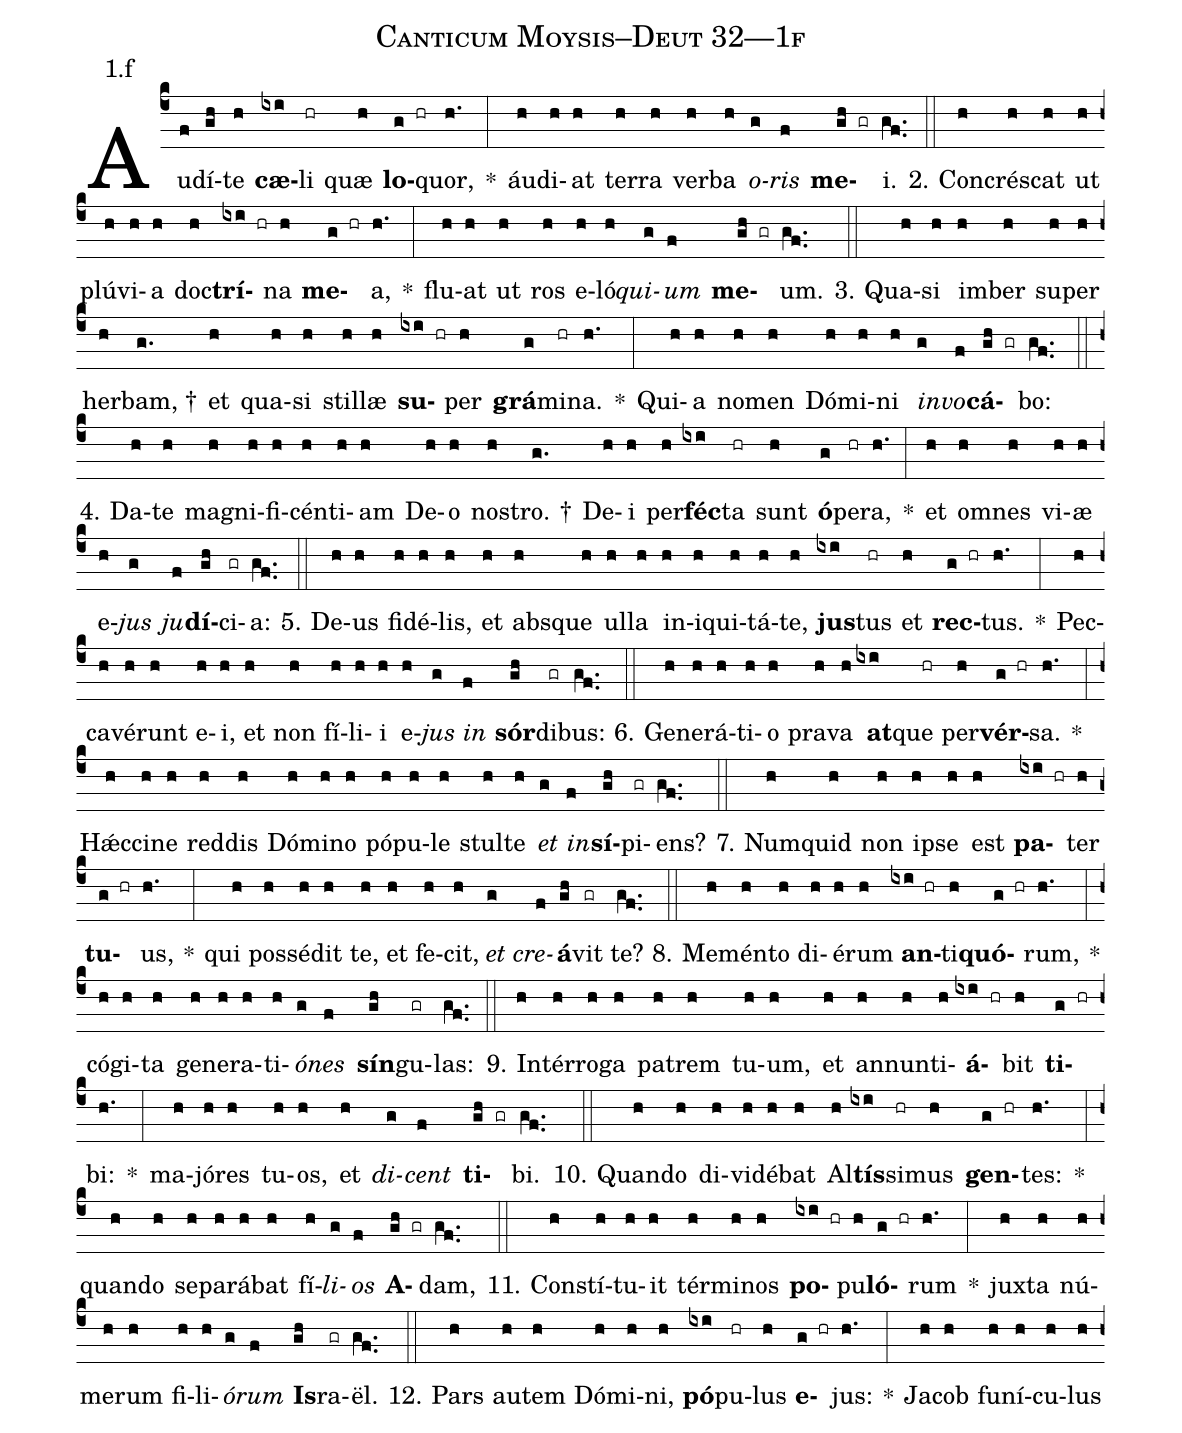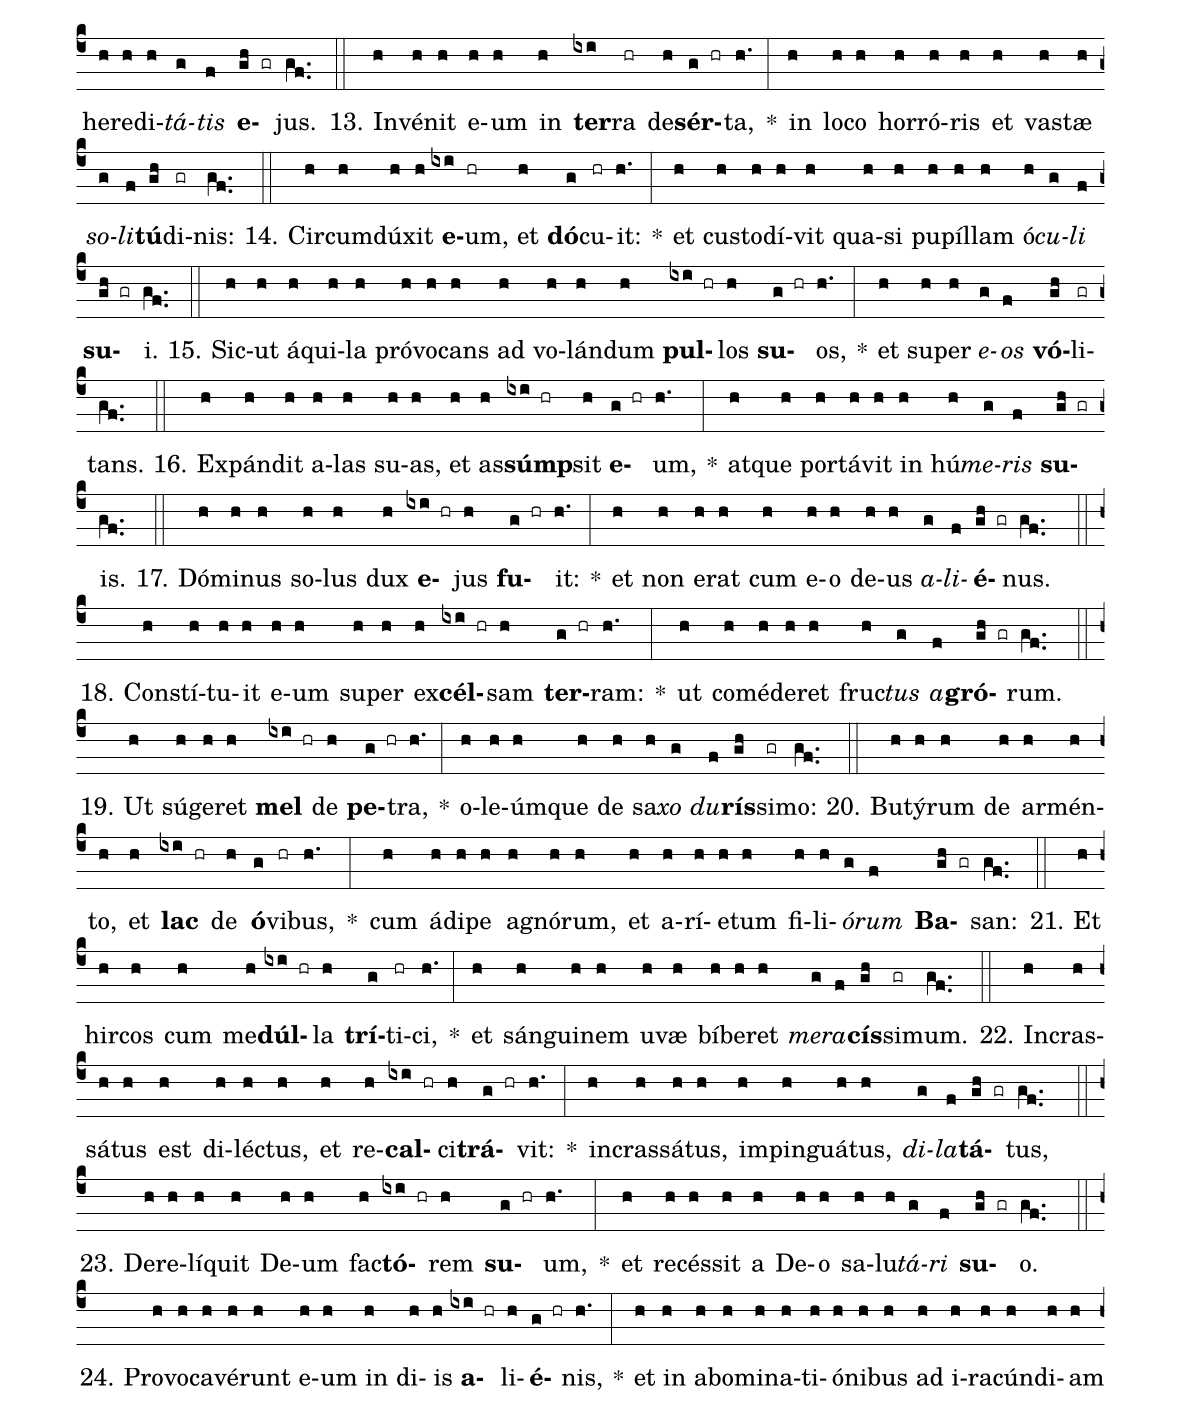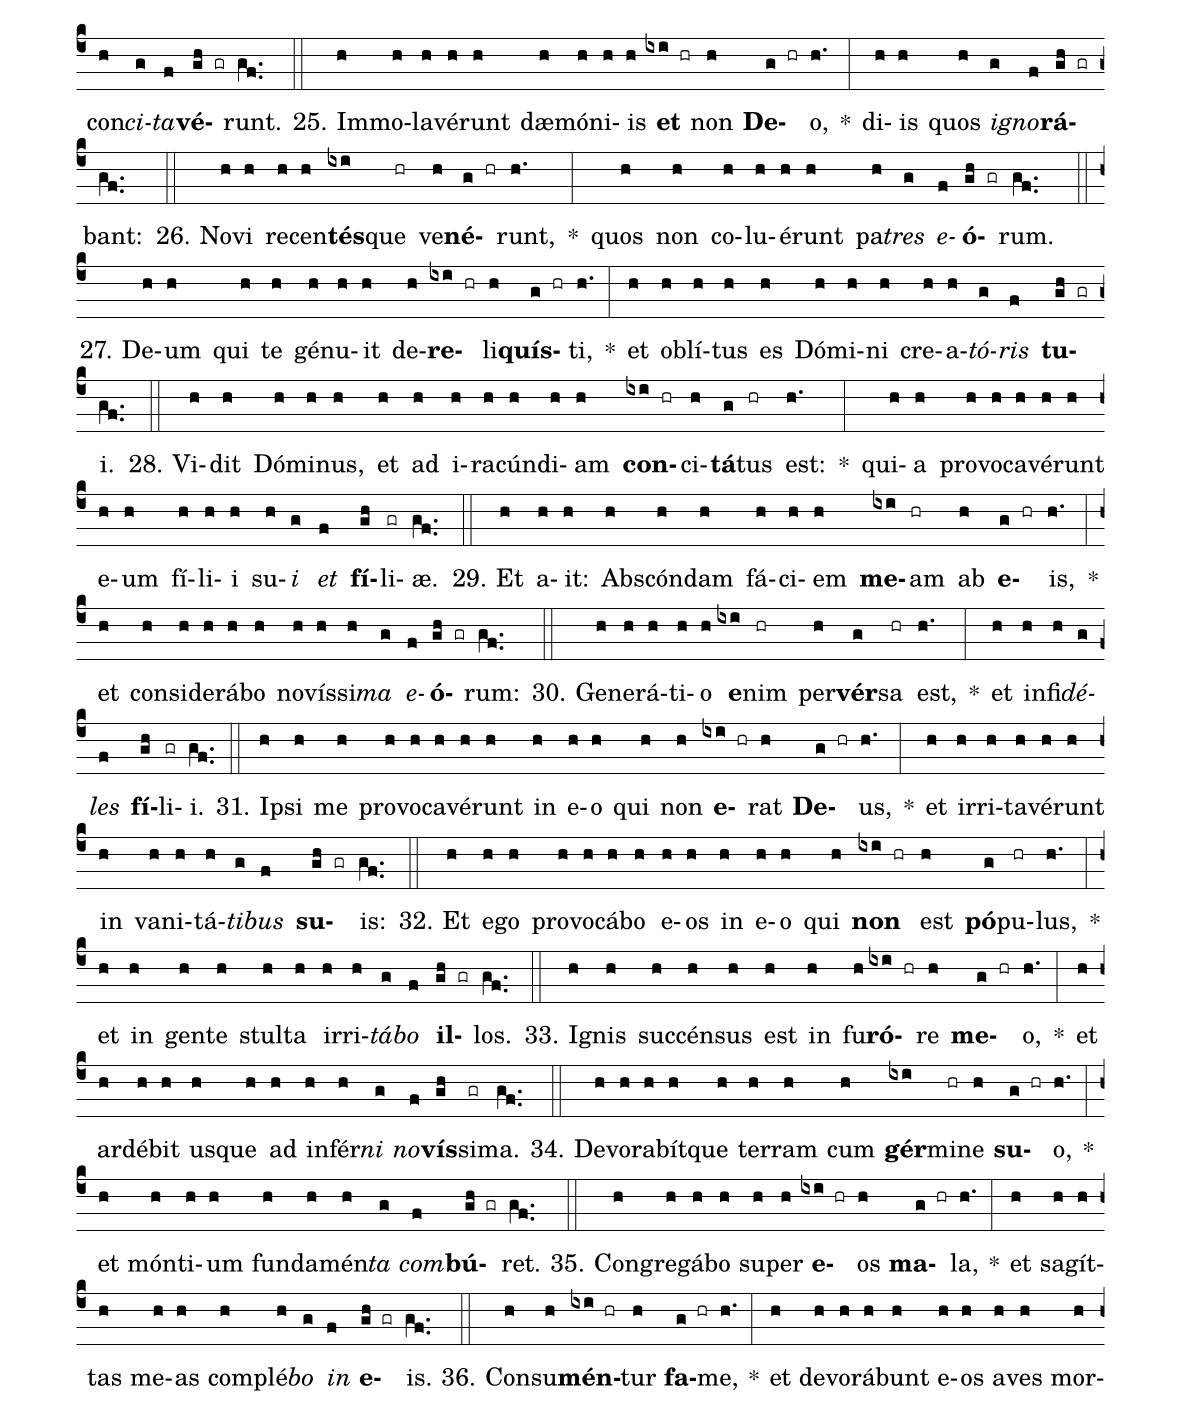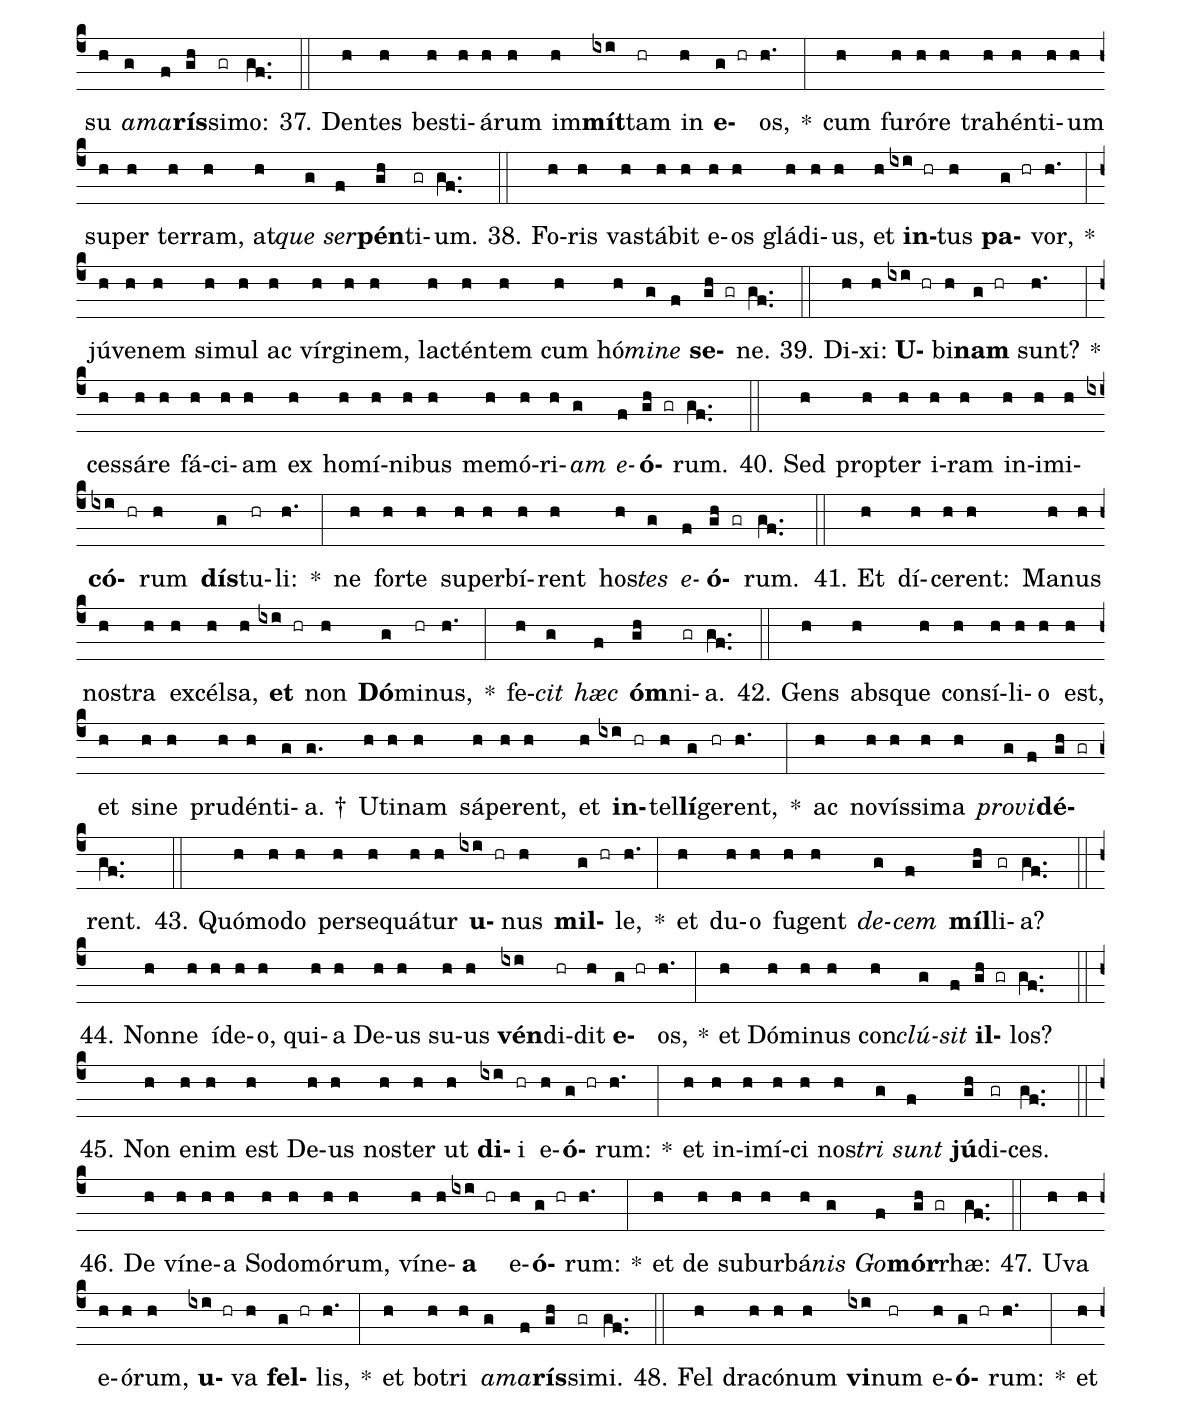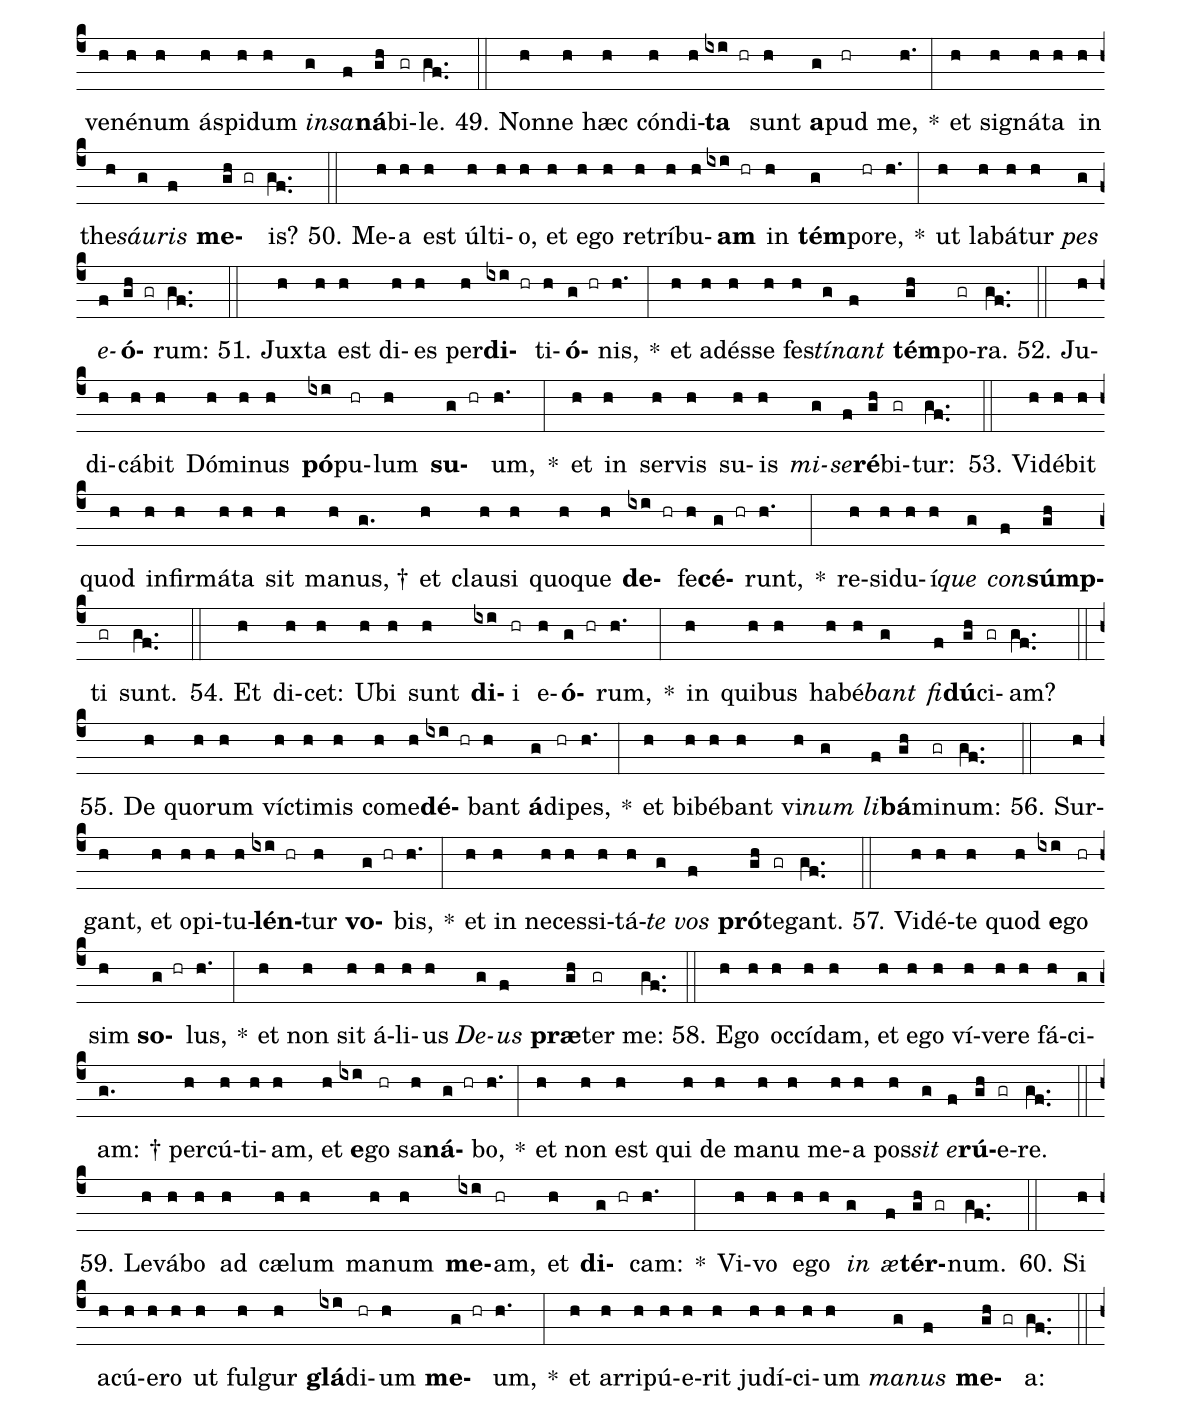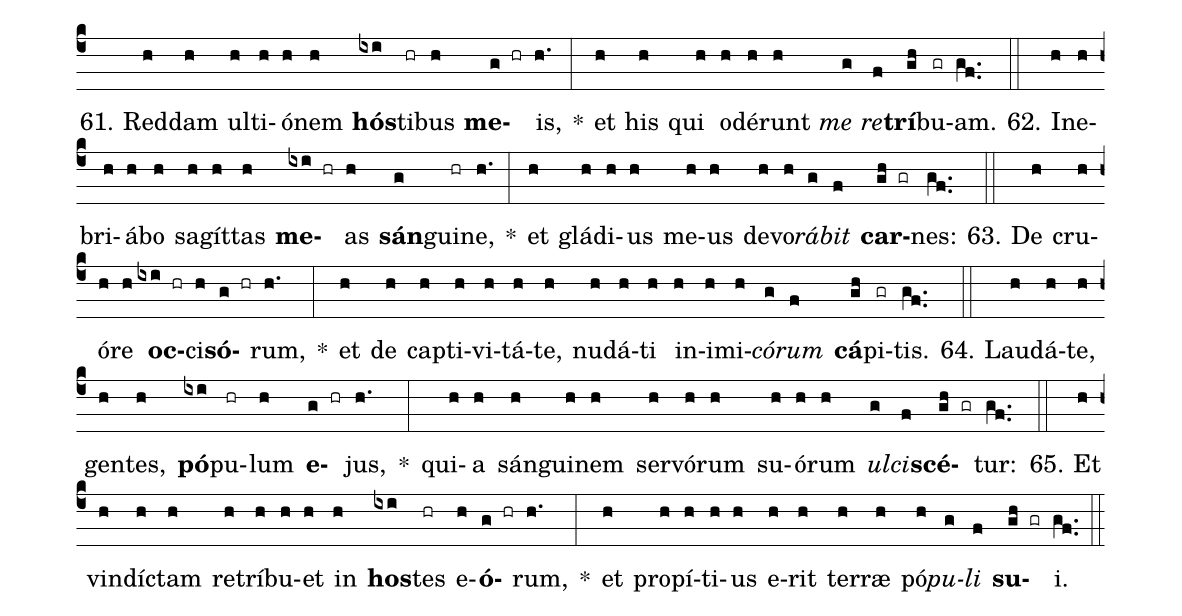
name: Canticum Moysis--Deut 32---1f;
annotation: 1.f;
%%
(c4)Au(f)dí(gh)te(h) <b>cæ</b>(ixi)li(hr) quæ(h) <b>lo</b>(g hr)quor,(h.) *(:) áu(h)di(h)at(h) ter(h)ra(h) ver(h)ba(h) <i>o</i>(g)<i>ris</i>(f) <b>me</b>(gh gr)i.(gf..) (::)
2. Con(h)crés(h)cat(h) ut(h) plú(h)vi(h)a(h) doc(h)<b>trí</b>(ixi hr)na(h) <b>me</b>(g hr)a,(h.) *(:) flu(h)at(h) ut(h) ros(h) e(h)ló(h)<i>qui</i>(g)<i>um</i>(f) <b>me</b>(gh gr)um.(gf..) (::)
3. Qua(h)si(h) im(h)ber(h) su(h)per(h) her(h)bam, †(g.) et(h) qua(h)si(h) stil(h)læ(h) <b>su</b>(ixi hr)per(h) <b>grá</b>(g)mi(hr)na.(h.) *(:) Qui(h)a(h) no(h)men(h) Dó(h)mi(h)ni(h) <i>in</i>(g)<i>vo</i>(f)<b>cá</b>(gh gr)bo:(gf..) (::)
4. Da(h)te(h) ma(h)gni(h)fi(h)cén(h)ti(h)am(h) De(h)o(h) nos(h)tro. †(g.) De(h)i(h) per(h)<b>féc</b>(ixi)ta(hr) sunt(h) <b>ó</b>(g)pe(hr)ra,(h.) *(:) et(h) om(h)nes(h) vi(h)æ(h) e(h)<i>jus</i>(g) <i>ju</i>(f)<b>dí</b>(gh)ci(gr)a:(gf..) (::)
5. De(h)us(h) fi(h)dé(h)lis,(h) et(h) abs(h)que(h) ul(h)la(h) in(h)i(h)qui(h)tá(h)te,(h) <b>jus</b>(ixi)tus(hr) et(h) <b>rec</b>(g hr)tus.(h.) *(:) Pec(h)ca(h)vé(h)runt(h) e(h)i,(h) et(h) non(h) fí(h)li(h)i(h) e(h)<i>jus</i>(g) <i>in</i>(f) <b>sór</b>(gh)di(gr)bus:(gf..) (::)
6. Ge(h)ne(h)rá(h)ti(h)o(h) pra(h)va(h) <b>at</b>(ixi)que(hr) per(h)<b>vér</b>(g hr)sa.(h.) *(:) Hǽc(h)ci(h)ne(h) red(h)dis(h) Dó(h)mi(h)no(h) pó(h)pu(h)le(h) stul(h)te(h) <i>et</i>(g) <i>in</i>(f)<b>sí</b>(gh)pi(gr)ens?(gf..) (::)
7. Num(h)quid(h) non(h) ip(h)se(h) est(h) <b>pa</b>(ixi hr)ter(h) <b>tu</b>(g hr)us,(h.) *(:) qui(h) pos(h)sé(h)dit(h) te,(h) et(h) fe(h)cit,(h) <i>et</i>(g) <i>cre</i>(f)<b>á</b>(gh)vit(gr) te?(gf..) (::)
8. Me(h)mén(h)to(h) di(h)é(h)rum(h) <b>an</b>(ixi hr)ti(h)<b>quó</b>(g hr)rum,(h.) *(:) có(h)gi(h)ta(h) ge(h)ne(h)ra(h)ti(h)<i>ó</i>(g)<i>nes</i>(f) <b>sín</b>(gh)gu(gr)las:(gf..) (::)
9. In(h)tér(h)ro(h)ga(h) pa(h)trem(h) tu(h)um,(h) et(h) an(h)nun(h)ti(h)<b>á</b>(ixi hr)bit(h) <b>ti</b>(g hr)bi:(h.) *(:) ma(h)jó(h)res(h) tu(h)os,(h) et(h) <i>di</i>(g)<i>cent</i>(f) <b>ti</b>(gh gr)bi.(gf..) (::)
10. Quan(h)do(h) di(h)vi(h)dé(h)bat(h) Al(h)<b>tís</b>(ixi)si(hr)mus(h) <b>gen</b>(g hr)tes:(h.) *(:) quan(h)do(h) se(h)pa(h)rá(h)bat(h) fí(h)<i>li</i>(g)<i>os</i>(f) <b>A</b>(gh gr)dam,(gf..) (::)
11. Con(h)stí(h)tu(h)it(h) tér(h)mi(h)nos(h) <b>po</b>(ixi hr)pu(h)<b>ló</b>(g hr)rum(h.) *(:) jux(h)ta(h) nú(h)me(h)rum(h) fi(h)li(h)<i>ó</i>(g)<i>rum</i>(f) <b>Is</b>(gh)ra(gr)ël.(gf..) (::)
12. Pars(h) au(h)tem(h) Dó(h)mi(h)ni,(h) <b>pó</b>(ixi)pu(hr)lus(h) <b>e</b>(g hr)jus:(h.) *(:) Ja(h)cob(h) fu(h)ní(h)cu(h)lus(h) he(h)re(h)di(h)<i>tá</i>(g)<i>tis</i>(f) <b>e</b>(gh gr)jus.(gf..) (::)
13. In(h)vé(h)nit(h) e(h)um(h) in(h) <b>ter</b>(ixi)ra(hr) de(h)<b>sér</b>(g hr)ta,(h.) *(:) in(h) lo(h)co(h) hor(h)ró(h)ris(h) et(h) vas(h)tæ(h) <i>so</i>(g)<i>li</i>(f)<b>tú</b>(gh)di(gr)nis:(gf..) (::)
14. Cir(h)cum(h)dú(h)xit(h) <b>e</b>(ixi)um,(hr) et(h) <b>dó</b>(g)cu(hr)it:(h.) *(:) et(h) cus(h)to(h)dí(h)vit(h) qua(h)si(h) pu(h)píl(h)lam(h) ó(h)<i>cu</i>(g)<i>li</i>(f) <b>su</b>(gh gr)i.(gf..) (::)
15. Sic(h)ut(h) á(h)qui(h)la(h) pró(h)vo(h)cans(h) ad(h) vo(h)lán(h)dum(h) <b>pul</b>(ixi hr)los(h) <b>su</b>(g hr)os,(h.) *(:) et(h) su(h)per(h) <i>e</i>(g)<i>os</i>(f) <b>vó</b>(gh)li(gr)tans.(gf..) (::)
16. Ex(h)pán(h)dit(h) a(h)las(h) su(h)as,(h) et(h) as(h)<b>súmp</b>(ixi hr)sit(h) <b>e</b>(g hr)um,(h.) *(:) at(h)que(h) por(h)tá(h)vit(h) in(h) hú(h)<i>me</i>(g)<i>ris</i>(f) <b>su</b>(gh gr)is.(gf..) (::)
17. Dó(h)mi(h)nus(h) so(h)lus(h) dux(h) <b>e</b>(ixi hr)jus(h) <b>fu</b>(g hr)it:(h.) *(:) et(h) non(h) e(h)rat(h) cum(h) e(h)o(h) de(h)us(h) <i>a</i>(g)<i>li</i>(f)<b>é</b>(gh gr)nus.(gf..) (::)
18. Con(h)stí(h)tu(h)it(h) e(h)um(h) su(h)per(h) ex(h)<b>cél</b>(ixi hr)sam(h) <b>ter</b>(g hr)ram:(h.) *(:) ut(h) com(h)é(h)de(h)ret(h) fruc(h)<i>tus</i>(g) <i>a</i>(f)<b>gró</b>(gh gr)rum.(gf..) (::)
19. Ut(h) sú(h)ge(h)ret(h) <b>mel</b>(ixi hr) de(h) <b>pe</b>(g hr)tra,(h.) *(:) o(h)le(h)úm(h)que(h) de(h) sa(h)<i>xo</i>(g) <i>du</i>(f)<b>rís</b>(gh)si(gr)mo:(gf..) (::)
20. Bu(h)tý(h)rum(h) de(h) ar(h)mén(h)to,(h) et(h) <b>lac</b>(ixi hr) de(h) <b>ó</b>(g)vi(hr)bus,(h.) *(:) cum(h) á(h)di(h)pe(h) a(h)gnó(h)rum,(h) et(h) a(h)rí(h)e(h)tum(h) fi(h)li(h)<i>ó</i>(g)<i>rum</i>(f) <b>Ba</b>(gh gr)san:(gf..) (::)
21. Et(h) hir(h)cos(h) cum(h) me(h)<b>dúl</b>(ixi hr)la(h) <b>trí</b>(g)ti(hr)ci,(h.) *(:) et(h) sán(h)gui(h)nem(h) u(h)væ(h) bí(h)be(h)ret(h) <i>me</i>(g)<i>ra</i>(f)<b>cís</b>(gh)si(gr)mum.(gf..) (::)
22. In(h)cras(h)sá(h)tus(h) est(h) di(h)léc(h)tus,(h) et(h) re(h)<b>cal</b>(ixi hr)ci(h)<b>trá</b>(g hr)vit:(h.) *(:) in(h)cras(h)sá(h)tus,(h) im(h)pin(h)guá(h)tus,(h) <i>di</i>(g)<i>la</i>(f)<b>tá</b>(gh gr)tus,(gf..) (::)
23. De(h)re(h)lí(h)quit(h) De(h)um(h) fac(h)<b>tó</b>(ixi hr)rem(h) <b>su</b>(g hr)um,(h.) *(:) et(h) re(h)cés(h)sit(h) a(h) De(h)o(h) sa(h)lu(h)<i>tá</i>(g)<i>ri</i>(f) <b>su</b>(gh gr)o.(gf..) (::)
24. Pro(h)vo(h)ca(h)vé(h)runt(h) e(h)um(h) in(h) di(h)is(h) <b>a</b>(ixi hr)li(h)<b>é</b>(g hr)nis,(h.) *(:) et(h) in(h) ab(h)o(h)mi(h)na(h)ti(h)ó(h)ni(h)bus(h) ad(h) i(h)ra(h)cún(h)di(h)am(h) con(h)<i>ci</i>(g)<i>ta</i>(f)<b>vé</b>(gh gr)runt.(gf..) (::)
25. Im(h)mo(h)la(h)vé(h)runt(h) dæ(h)mó(h)ni(h)is(h) <b>et</b>(ixi hr) non(h) <b>De</b>(g hr)o,(h.) *(:) di(h)is(h) quos(h) <i>i</i>(g)<i>gno</i>(f)<b>rá</b>(gh gr)bant:(gf..) (::)
26. No(h)vi(h) re(h)cen(h)<b>tés</b>(ixi)que(hr) ve(h)<b>né</b>(g hr)runt,(h.) *(:) quos(h) non(h) co(h)lu(h)é(h)runt(h) pa(h)<i>tres</i>(g) <i>e</i>(f)<b>ó</b>(gh gr)rum.(gf..) (::)
27. De(h)um(h) qui(h) te(h) gé(h)nu(h)it(h) de(h)<b>re</b>(ixi hr)li(h)<b>quís</b>(g hr)ti,(h.) *(:) et(h) ob(h)lí(h)tus(h) es(h) Dó(h)mi(h)ni(h) cre(h)a(h)<i>tó</i>(g)<i>ris</i>(f) <b>tu</b>(gh gr)i.(gf..) (::)
28. Vi(h)dit(h) Dó(h)mi(h)nus,(h) et(h) ad(h) i(h)ra(h)cún(h)di(h)am(h) <b>con</b>(ixi hr)ci(h)<b>tá</b>(g)tus(hr) est:(h.) *(:) qui(h)a(h) pro(h)vo(h)ca(h)vé(h)runt(h) e(h)um(h) fí(h)li(h)i(h) su(h)<i>i</i>(g) <i>et</i>(f) <b>fí</b>(gh)li(gr)æ.(gf..) (::)
29. Et(h) a(h)it:(h) Abs(h)cón(h)dam(h) fá(h)ci(h)em(h) <b>me</b>(ixi)am(hr) ab(h) <b>e</b>(g hr)is,(h.) *(:) et(h) con(h)si(h)de(h)rá(h)bo(h) no(h)vís(h)si(h)<i>ma</i>(g) <i>e</i>(f)<b>ó</b>(gh gr)rum:(gf..) (::)
30. Ge(h)ne(h)rá(h)ti(h)o(h) <b>e</b>(ixi)nim(hr) per(h)<b>vér</b>(g)sa(hr) est,(h.) *(:) et(h) in(h)fi(h)<i>dé</i>(g)<i>les</i>(f) <b>fí</b>(gh)li(gr)i.(gf..) (::)
31. Ip(h)si(h) me(h) pro(h)vo(h)ca(h)vé(h)runt(h) in(h) e(h)o(h) qui(h) non(h) <b>e</b>(ixi hr)rat(h) <b>De</b>(g hr)us,(h.) *(:) et(h) ir(h)ri(h)ta(h)vé(h)runt(h) in(h) va(h)ni(h)tá(h)<i>ti</i>(g)<i>bus</i>(f) <b>su</b>(gh gr)is:(gf..) (::)
32. Et(h) e(h)go(h) pro(h)vo(h)cá(h)bo(h) e(h)os(h) in(h) e(h)o(h) qui(h) <b>non</b>(ixi hr) est(h) <b>pó</b>(g)pu(hr)lus,(h.) *(:) et(h) in(h) gen(h)te(h) stul(h)ta(h) ir(h)ri(h)<i>tá</i>(g)<i>bo</i>(f) <b>il</b>(gh gr)los.(gf..) (::)
33. I(h)gnis(h) suc(h)cén(h)sus(h) est(h) in(h) fu(h)<b>ró</b>(ixi hr)re(h) <b>me</b>(g hr)o,(h.) *(:) et(h) ar(h)dé(h)bit(h) us(h)que(h) ad(h) in(h)fér(h)<i>ni</i>(g) <i>no</i>(f)<b>vís</b>(gh)si(gr)ma.(gf..) (::)
34. De(h)vo(h)ra(h)bít(h)que(h) ter(h)ram(h) cum(h) <b>gér</b>(ixi)mi(hr)ne(h) <b>su</b>(g hr)o,(h.) *(:) et(h) món(h)ti(h)um(h) fun(h)da(h)mén(h)<i>ta</i>(g) <i>com</i>(f)<b>bú</b>(gh gr)ret.(gf..) (::)
35. Con(h)gre(h)gá(h)bo(h) su(h)per(h) <b>e</b>(ixi hr)os(h) <b>ma</b>(g hr)la,(h.) *(:) et(h) sa(h)gít(h)tas(h) me(h)as(h) com(h)plé(h)<i>bo</i>(g) <i>in</i>(f) <b>e</b>(gh gr)is.(gf..) (::)
36. Con(h)su(h)<b>mén</b>(ixi hr)tur(h) <b>fa</b>(g hr)me,(h.) *(:) et(h) de(h)vo(h)rá(h)bunt(h) e(h)os(h) a(h)ves(h) mor(h)su(h) <i>a</i>(g)<i>ma</i>(f)<b>rís</b>(gh)si(gr)mo:(gf..) (::)
37. Den(h)tes(h) bes(h)ti(h)á(h)rum(h) im(h)<b>mít</b>(ixi)tam(hr) in(h) <b>e</b>(g hr)os,(h.) *(:) cum(h) fu(h)ró(h)re(h) tra(h)hén(h)ti(h)um(h) su(h)per(h) ter(h)ram,(h) at(h)<i>que</i>(g) <i>ser</i>(f)<b>pén</b>(gh)ti(gr)um.(gf..) (::)
38. Fo(h)ris(h) vas(h)tá(h)bit(h) e(h)os(h) glá(h)di(h)us,(h) et(h) <b>in</b>(ixi hr)tus(h) <b>pa</b>(g hr)vor,(h.) *(:) jú(h)ve(h)nem(h) si(h)mul(h) ac(h) vír(h)gi(h)nem,(h) lac(h)tén(h)tem(h) cum(h) hó(h)<i>mi</i>(g)<i>ne</i>(f) <b>se</b>(gh gr)ne.(gf..) (::)
39. Di(h)xi:(h) <b>U</b>(ixi hr)bi(h)<b>nam</b>(g hr) sunt?(h.) *(:) ces(h)sá(h)re(h) fá(h)ci(h)am(h) ex(h) ho(h)mí(h)ni(h)bus(h) me(h)mó(h)ri(h)<i>am</i>(g) <i>e</i>(f)<b>ó</b>(gh gr)rum.(gf..) (::)
40. Sed(h) prop(h)ter(h) i(h)ram(h) in(h)i(h)mi(h)<b>có</b>(ixi hr)rum(h) <b>dís</b>(g)tu(hr)li:(h.) *(:) ne(h) for(h)te(h) su(h)per(h)bí(h)rent(h) hos(h)<i>tes</i>(g) <i>e</i>(f)<b>ó</b>(gh gr)rum.(gf..) (::)
41. Et(h) dí(h)ce(h)rent:(h) Ma(h)nus(h) nos(h)tra(h) ex(h)cél(h)sa,(h) <b>et</b>(ixi hr) non(h) <b>Dó</b>(g)mi(hr)nus,(h.) *(:) fe(h)<i>cit</i>(g) <i>hæc</i>(f) <b>óm</b>(gh)ni(gr)a.(gf..) (::)
42. Gens(h) abs(h)que(h) con(h)sí(h)li(h)o(h) est,(h) et(h) si(h)ne(h) pru(h)dén(h)ti(g)a. †(g.) U(h)ti(h)nam(h) sá(h)pe(h)rent,(h) et(h) <b>in</b>(ixi hr)tel(h)<b>lí</b>(g)ge(hr)rent,(h.) *(:) ac(h) no(h)vís(h)si(h)ma(h) <i>pro</i>(g)<i>vi</i>(f)<b>dé</b>(gh gr)rent.(gf..) (::)
43. Quó(h)mo(h)do(h) per(h)se(h)quá(h)tur(h) <b>u</b>(ixi hr)nus(h) <b>mil</b>(g hr)le,(h.) *(:) et(h) du(h)o(h) fu(h)gent(h) <i>de</i>(g)<i>cem</i>(f) <b>míl</b>(gh)li(gr)a?(gf..) (::)
44. Non(h)ne(h) íd(h)e(h)o,(h) qui(h)a(h) De(h)us(h) su(h)us(h) <b>vén</b>(ixi)di(hr)dit(h) <b>e</b>(g hr)os,(h.) *(:) et(h) Dó(h)mi(h)nus(h) con(h)<i>clú</i>(g)<i>sit</i>(f) <b>il</b>(gh gr)los?(gf..) (::)
45. Non(h) e(h)nim(h) est(h) De(h)us(h) nos(h)ter(h) ut(h) <b>di</b>(ixi)i(hr) e(h)<b>ó</b>(g hr)rum:(h.) *(:) et(h) in(h)i(h)mí(h)ci(h) nos(h)<i>tri</i>(g) <i>sunt</i>(f) <b>jú</b>(gh)di(gr)ces.(gf..) (::)
46. De(h) ví(h)ne(h)a(h) So(h)do(h)mó(h)rum,(h) ví(h)ne(h)<b>a</b>(ixi hr) e(h)<b>ó</b>(g hr)rum:(h.) *(:) et(h) de(h) sub(h)ur(h)bá(h)<i>nis</i>(g) <i>Go</i>(f)<b>mór</b>(gh gr)rhæ:(gf..) (::)
47. U(h)va(h) e(h)ó(h)rum,(h) <b>u</b>(ixi hr)va(h) <b>fel</b>(g hr)lis,(h.) *(:) et(h) bo(h)tri(h) <i>a</i>(g)<i>ma</i>(f)<b>rís</b>(gh)si(gr)mi.(gf..) (::)
48. Fel(h) dra(h)có(h)num(h) <b>vi</b>(ixi)num(hr) e(h)<b>ó</b>(g hr)rum:(h.) *(:) et(h) ve(h)né(h)num(h) ás(h)pi(h)dum(h) <i>in</i>(g)<i>sa</i>(f)<b>ná</b>(gh)bi(gr)le.(gf..) (::)
49. Non(h)ne(h) hæc(h) cón(h)di(h)<b>ta</b>(ixi hr) sunt(h) <b>a</b>(g)pud(hr) me,(h.) *(:) et(h) si(h)gná(h)ta(h) in(h) the(h)<i>sáu</i>(g)<i>ris</i>(f) <b>me</b>(gh gr)is?(gf..) (::)
50. Me(h)a(h) est(h) úl(h)ti(h)o,(h) et(h) e(h)go(h) re(h)trí(h)bu(h)<b>am</b>(ixi hr) in(h) <b>tém</b>(g)po(hr)re,(h.) *(:) ut(h) la(h)bá(h)tur(h) <i>pes</i>(g) <i>e</i>(f)<b>ó</b>(gh gr)rum:(gf..) (::)
51. Jux(h)ta(h) est(h) di(h)es(h) per(h)<b>di</b>(ixi hr)ti(h)<b>ó</b>(g hr)nis,(h.) *(:) et(h) ad(h)és(h)se(h) fes(h)<i>tí</i>(g)<i>nant</i>(f) <b>tém</b>(gh)po(gr)ra.(gf..) (::)
52. Ju(h)di(h)cá(h)bit(h) Dó(h)mi(h)nus(h) <b>pó</b>(ixi)pu(hr)lum(h) <b>su</b>(g hr)um,(h.) *(:) et(h) in(h) ser(h)vis(h) su(h)is(h) <i>mi</i>(g)<i>se</i>(f)<b>ré</b>(gh)bi(gr)tur:(gf..) (::)
53. Vi(h)dé(h)bit(h) quod(h) in(h)fir(h)má(h)ta(h) sit(h) ma(h)nus, †(g.) et(h) clau(h)si(h) quo(h)que(h) <b>de</b>(ixi hr)fe(h)<b>cé</b>(g hr)runt,(h.) *(:) re(h)si(h)du(h)í(h)<i>que</i>(g) <i>con</i>(f)<b>súmp</b>(gh)ti(gr) sunt.(gf..) (::)
54. Et(h) di(h)cet:(h) U(h)bi(h) sunt(h) <b>di</b>(ixi)i(hr) e(h)<b>ó</b>(g hr)rum,(h.) *(:) in(h) qui(h)bus(h) ha(h)bé(h)<i>bant</i>(g) <i>fi</i>(f)<b>dú</b>(gh)ci(gr)am?(gf..) (::)
55. De(h) quo(h)rum(h) víc(h)ti(h)mis(h) com(h)e(h)<b>dé</b>(ixi hr)bant(h) <b>á</b>(g)di(hr)pes,(h.) *(:) et(h) bi(h)bé(h)bant(h) vi(h)<i>num</i>(g) <i>li</i>(f)<b>bá</b>(gh)mi(gr)num:(gf..) (::)
56. Sur(h)gant,(h) et(h) o(h)pi(h)tu(h)<b>lén</b>(ixi hr)tur(h) <b>vo</b>(g hr)bis,(h.) *(:) et(h) in(h) ne(h)ces(h)si(h)tá(h)<i>te</i>(g) <i>vos</i>(f) <b>pró</b>(gh)te(gr)gant.(gf..) (::)
57. Vi(h)dé(h)te(h) quod(h) <b>e</b>(ixi)go(hr) sim(h) <b>so</b>(g hr)lus,(h.) *(:) et(h) non(h) sit(h) á(h)li(h)us(h) <i>De</i>(g)<i>us</i>(f) <b>præ</b>(gh)ter(gr) me:(gf..) (::)
58. E(h)go(h) oc(h)cí(h)dam,(h) et(h) e(h)go(h) ví(h)ve(h)re(h) fá(h)ci(g)am: †(g.) per(h)cú(h)ti(h)am,(h) et(h) <b>e</b>(ixi)go(hr) sa(h)<b>ná</b>(g hr)bo,(h.) *(:) et(h) non(h) est(h) qui(h) de(h) ma(h)nu(h) me(h)a(h) pos(h)<i>sit</i>(g) <i>e</i>(f)<b>rú</b>(gh)e(gr)re.(gf..) (::)
59. Le(h)vá(h)bo(h) ad(h) cæ(h)lum(h) ma(h)num(h) <b>me</b>(ixi)am,(hr) et(h) <b>di</b>(g hr)cam:(h.) *(:) Vi(h)vo(h) e(h)go(h) <i>in</i>(g) <i>æ</i>(f)<b>tér</b>(gh gr)num.(gf..) (::)
60. Si(h) a(h)cú(h)e(h)ro(h) ut(h) ful(h)gur(h) <b>glá</b>(ixi)di(hr)um(h) <b>me</b>(g hr)um,(h.) *(:) et(h) ar(h)ri(h)pú(h)e(h)rit(h) ju(h)dí(h)ci(h)um(h) <i>ma</i>(g)<i>nus</i>(f) <b>me</b>(gh gr)a:(gf..) (::)
61. Red(h)dam(h) ul(h)ti(h)ó(h)nem(h) <b>hós</b>(ixi)ti(hr)bus(h) <b>me</b>(g hr)is,(h.) *(:) et(h) his(h) qui(h) o(h)dé(h)runt(h) <i>me</i>(g) <i>re</i>(f)<b>trí</b>(gh)bu(gr)am.(gf..) (::)
62. In(h)e(h)bri(h)á(h)bo(h) sa(h)gít(h)tas(h) <b>me</b>(ixi hr)as(h) <b>sán</b>(g)gui(hr)ne,(h.) *(:) et(h) glá(h)di(h)us(h) me(h)us(h) de(h)vo(h)<i>rá</i>(g)<i>bit</i>(f) <b>car</b>(gh gr)nes:(gf..) (::)
63. De(h) cru(h)ó(h)re(h) <b>oc</b>(ixi hr)ci(h)<b>só</b>(g hr)rum,(h.) *(:) et(h) de(h) cap(h)ti(h)vi(h)tá(h)te,(h) nu(h)dá(h)ti(h) in(h)i(h)mi(h)<i>có</i>(g)<i>rum</i>(f) <b>cá</b>(gh)pi(gr)tis.(gf..) (::)
64. Lau(h)dá(h)te,(h) gen(h)tes,(h) <b>pó</b>(ixi)pu(hr)lum(h) <b>e</b>(g hr)jus,(h.) *(:) qui(h)a(h) sán(h)gui(h)nem(h) ser(h)vó(h)rum(h) su(h)ó(h)rum(h) <i>ul</i>(g)<i>ci</i>(f)<b>scé</b>(gh gr)tur:(gf..) (::)
65. Et(h) vin(h)díc(h)tam(h) re(h)trí(h)bu(h)et(h) in(h) <b>hos</b>(ixi)tes(hr) e(h)<b>ó</b>(g hr)rum,(h.) *(:) et(h) pro(h)pí(h)ti(h)us(h) e(h)rit(h) ter(h)ræ(h) pó(h)<i>pu</i>(g)<i>li</i>(f) <b>su</b>(gh gr)i.(gf..) (::)
